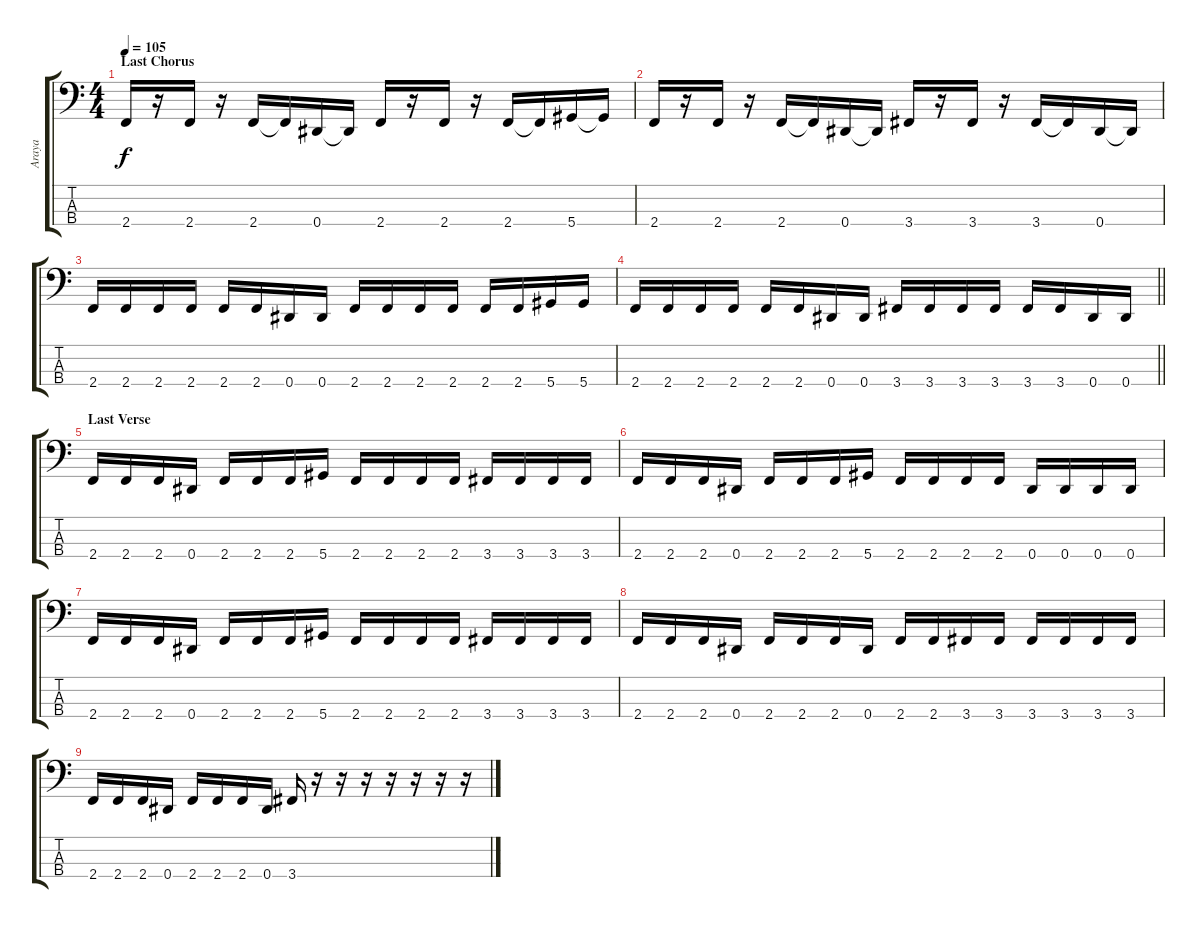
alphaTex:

\track ("Araya" "Araya") {instrument electricbasspick}
\staff {score tabs}
\tuning (Gb2 Db2 Ab1 Eb1) {hide}
\ts (4 4)
\section ("" "Last Chorus")
\tempo 105
\clef f4
\ks c
2.4.16{dy f} r.16 2.4.16 r.16 2.4.16 2.4{t}.16 0.4.16 0.4{t}.16 2.4.16 r.16 2.4.16 r.16 2.4.16 2.4{t}.16 5.4.16 5.4{t}.16 |
2.4.16 r.16 2.4.16 r.16 2.4.16 2.4{t}.16 0.4.16 0.4{t}.16 3.4.16 r.16 3.4.16 r.16 3.4.16 3.4{t}.16 0.4.16 0.4{t}.16 |
2.4.16 2.4.16 2.4.16 2.4.16 2.4.16 2.4.16 0.4.16 0.4.16 2.4.16 2.4.16 2.4.16 2.4.16 2.4.16 2.4.16 5.4.16 5.4.16 |
\barLineRight lightlight
2.4.16 2.4.16 2.4.16 2.4.16 2.4.16 2.4.16 0.4.16 0.4.16 3.4.16 3.4.16 3.4.16 3.4.16 3.4.16 3.4.16 0.4.16 0.4.16 |
\section ("" "Last Verse")
2.4.16 2.4.16 2.4.16 0.4.16 2.4.16 2.4.16 2.4.16 5.4.16 2.4.16 2.4.16 2.4.16 2.4.16 3.4.16 3.4.16 3.4.16 3.4.16 |
2.4.16 2.4.16 2.4.16 0.4.16 2.4.16 2.4.16 2.4.16 5.4.16 2.4.16 2.4.16 2.4.16 2.4.16 0.4.16 0.4.16 0.4.16 0.4.16 |
2.4.16 2.4.16 2.4.16 0.4.16 2.4.16 2.4.16 2.4.16 5.4.16 2.4.16 2.4.16 2.4.16 2.4.16 3.4.16 3.4.16 3.4.16 3.4.16 |
2.4.16 2.4.16 2.4.16 0.4.16 2.4.16 2.4.16 2.4.16 0.4.16 2.4.16 2.4.16 3.4.16 3.4.16 3.4.16 3.4.16 3.4.16 3.4.16 |
2.4.16 2.4.16 2.4.16 0.4.16 2.4.16 2.4.16 2.4.16 0.4.16 3.4.16 r.16 r.16 r.16 r.16 r.16 r.16 r.16
